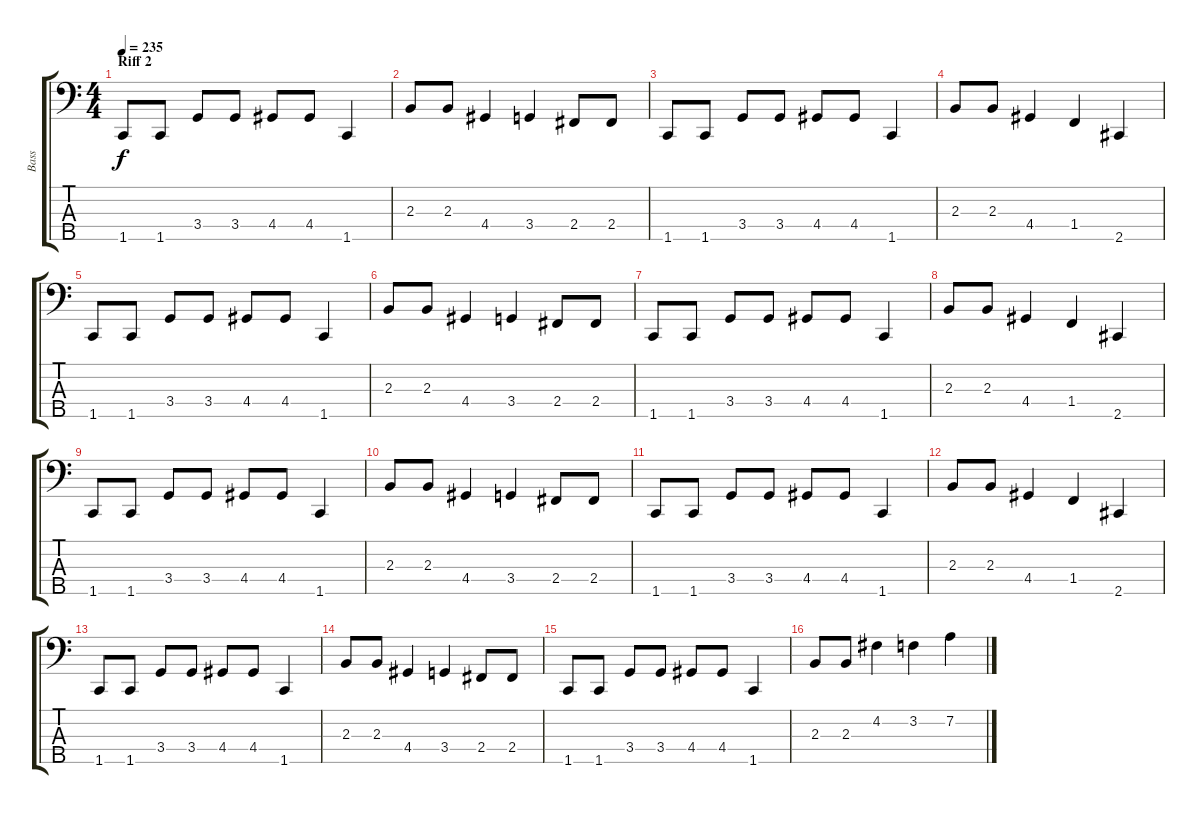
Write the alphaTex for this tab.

\track ("Bass" "Bass") {instrument electricbassfinger}
\staff {score tabs}
\tuning (G2 D2 A1 E1 B0) {hide}
\ts (4 4)
\section ("" "Riff 2")
\tempo 235
\clef f4
\ks c
1.5.8{dy f} 1.5.8 3.4.8 3.4.8 4.4.8 4.4.8 1.5.4 |
2.3.8 2.3.8 4.4.4 3.4.4 2.4.8 2.4.8 |
1.5.8 1.5.8 3.4.8 3.4.8 4.4.8 4.4.8 1.5.4 |
2.3.8 2.3.8 4.4.4 1.4.4 2.5.4 |
1.5.8 1.5.8 3.4.8 3.4.8 4.4.8 4.4.8 1.5.4 |
2.3.8 2.3.8 4.4.4 3.4.4 2.4.8 2.4.8 |
1.5.8 1.5.8 3.4.8 3.4.8 4.4.8 4.4.8 1.5.4 |
2.3.8 2.3.8 4.4.4 1.4.4 2.5.4 |
1.5.8 1.5.8 3.4.8 3.4.8 4.4.8 4.4.8 1.5.4 |
2.3.8 2.3.8 4.4.4 3.4.4 2.4.8 2.4.8 |
1.5.8 1.5.8 3.4.8 3.4.8 4.4.8 4.4.8 1.5.4 |
2.3.8 2.3.8 4.4.4 1.4.4 2.5.4 |
1.5.8 1.5.8 3.4.8 3.4.8 4.4.8 4.4.8 1.5.4 |
2.3.8 2.3.8 4.4.4 3.4.4 2.4.8 2.4.8 |
1.5.8 1.5.8 3.4.8 3.4.8 4.4.8 4.4.8 1.5.4 |
2.3.8 2.3.8 4.2.4 3.2.4 7.2.4
